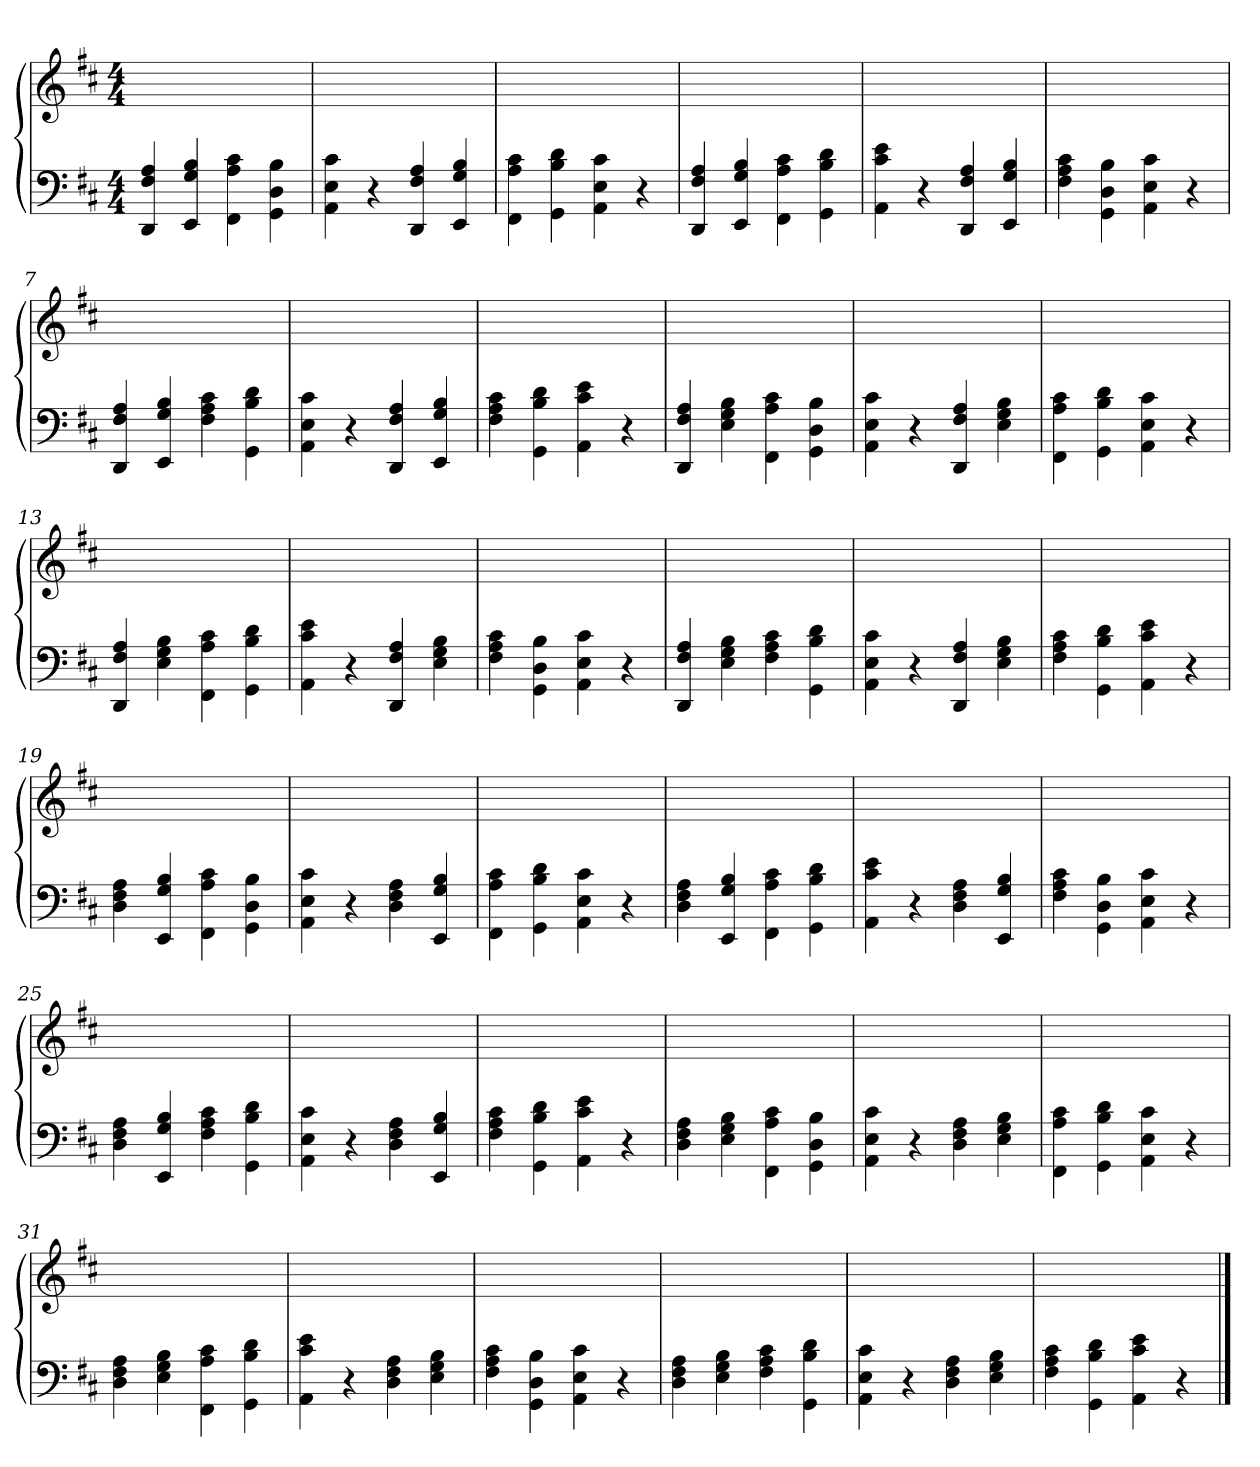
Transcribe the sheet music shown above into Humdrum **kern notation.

**kern	**kern
*part2	*part1
*staff2	*staff1
*clefF4	*clefG2
*k[f#c#]	*k[f#c#]
*D:	*D:
*M4/4	*M4/4
*MM60	*MM60
=1	=1
4DD 4F# 4A	1ryy
4EE 4G 4B	.
4FF# 4A 4c#	.
4GG 4D 4B	.
=2	=2
4AA 4E 4c#	1ryy
4r	.
4DD 4F# 4A	.
4EE 4G 4B	.
=3	=3
4FF# 4A 4c#	1ryy
4GG 4B 4d	.
4AA 4E 4c#	.
4r	.
=4	=4
4DD 4F# 4A	1ryy
4EE 4G 4B	.
4FF# 4A 4c#	.
4GG 4B 4d	.
=5	=5
4AA 4c# 4e	1ryy
4r	.
4DD 4F# 4A	.
4EE 4G 4B	.
=6	=6
4F# 4A 4c#	1ryy
4GG 4D 4B	.
4AA 4E 4c#	.
4r	.
=7	=7
4DD 4F# 4A	1ryy
4EE 4G 4B	.
4F# 4A 4c#	.
4GG 4B 4d	.
=8	=8
4AA 4E 4c#	1ryy
4r	.
4DD 4F# 4A	.
4EE 4G 4B	.
=9	=9
4F# 4A 4c#	1ryy
4GG 4B 4d	.
4AA 4c# 4e	.
4r	.
=10	=10
4DD 4F# 4A	1ryy
4E 4G 4B	.
4FF# 4A 4c#	.
4GG 4D 4B	.
=11	=11
4AA 4E 4c#	1ryy
4r	.
4DD 4F# 4A	.
4E 4G 4B	.
=12	=12
4FF# 4A 4c#	1ryy
4GG 4B 4d	.
4AA 4E 4c#	.
4r	.
=13	=13
4DD 4F# 4A	1ryy
4E 4G 4B	.
4FF# 4A 4c#	.
4GG 4B 4d	.
=14	=14
4AA 4c# 4e	1ryy
4r	.
4DD 4F# 4A	.
4E 4G 4B	.
=15	=15
4F# 4A 4c#	1ryy
4GG 4D 4B	.
4AA 4E 4c#	.
4r	.
=16	=16
4DD 4F# 4A	1ryy
4E 4G 4B	.
4F# 4A 4c#	.
4GG 4B 4d	.
=17	=17
4AA 4E 4c#	1ryy
4r	.
4DD 4F# 4A	.
4E 4G 4B	.
=18	=18
4F# 4A 4c#	1ryy
4GG 4B 4d	.
4AA 4c# 4e	.
4r	.
=19	=19
4D 4F# 4A	1ryy
4EE 4G 4B	.
4FF# 4A 4c#	.
4GG 4D 4B	.
=20	=20
4AA 4E 4c#	1ryy
4r	.
4D 4F# 4A	.
4EE 4G 4B	.
=21	=21
4FF# 4A 4c#	1ryy
4GG 4B 4d	.
4AA 4E 4c#	.
4r	.
=22	=22
4D 4F# 4A	1ryy
4EE 4G 4B	.
4FF# 4A 4c#	.
4GG 4B 4d	.
=23	=23
4AA 4c# 4e	1ryy
4r	.
4D 4F# 4A	.
4EE 4G 4B	.
=24	=24
4F# 4A 4c#	1ryy
4GG 4D 4B	.
4AA 4E 4c#	.
4r	.
=25	=25
4D 4F# 4A	1ryy
4EE 4G 4B	.
4F# 4A 4c#	.
4GG 4B 4d	.
=26	=26
4AA 4E 4c#	1ryy
4r	.
4D 4F# 4A	.
4EE 4G 4B	.
=27	=27
4F# 4A 4c#	1ryy
4GG 4B 4d	.
4AA 4c# 4e	.
4r	.
=28	=28
4D 4F# 4A	1ryy
4E 4G 4B	.
4FF# 4A 4c#	.
4GG 4D 4B	.
=29	=29
4AA 4E 4c#	1ryy
4r	.
4D 4F# 4A	.
4E 4G 4B	.
=30	=30
4FF# 4A 4c#	1ryy
4GG 4B 4d	.
4AA 4E 4c#	.
4r	.
=31	=31
4D 4F# 4A	1ryy
4E 4G 4B	.
4FF# 4A 4c#	.
4GG 4B 4d	.
=32	=32
4AA 4c# 4e	1ryy
4r	.
4D 4F# 4A	.
4E 4G 4B	.
=33	=33
4F# 4A 4c#	1ryy
4GG 4D 4B	.
4AA 4E 4c#	.
4r	.
=34	=34
4D 4F# 4A	1ryy
4E 4G 4B	.
4F# 4A 4c#	.
4GG 4B 4d	.
=35	=35
4AA 4E 4c#	1ryy
4r	.
4D 4F# 4A	.
4E 4G 4B	.
=36	=36
4F# 4A 4c#	1ryy
4GG 4B 4d	.
4AA 4c# 4e	.
4r	.
==	==
*-	*-
